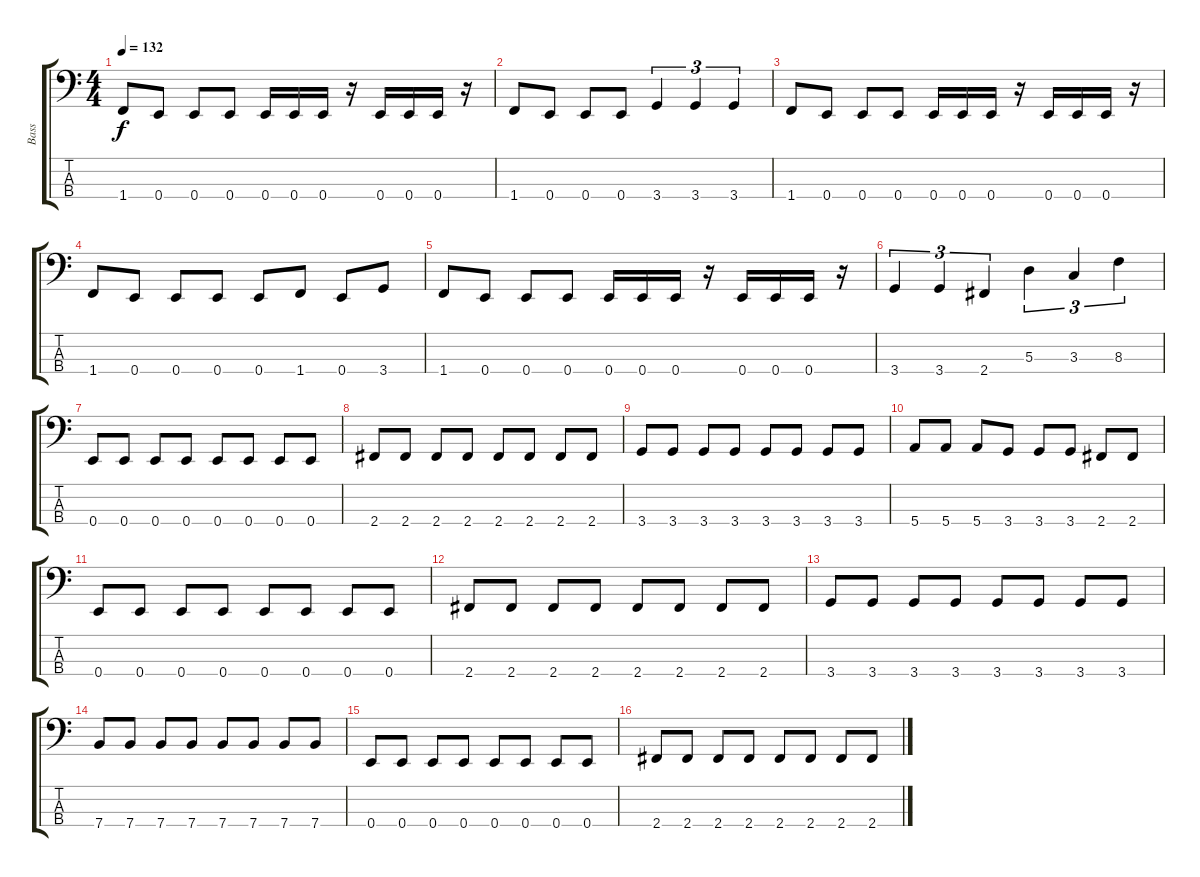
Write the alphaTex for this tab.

\track ("Bass" "Bass") {instrument electricbasspick}
\staff {score tabs}
\tuning (G2 D2 A1 E1) {hide}
\ts (4 4)
\tempo 132
\clef f4
\ks c
1.4.8{dy f} 0.4.8 0.4.8 0.4.8 0.4.16 0.4.16 0.4.16 r.16 0.4.16 0.4.16 0.4.16 r.16 |
1.4.8 0.4.8 0.4.8 0.4.8 3.4.4{tu (3 2)} 3.4.4{tu (3 2)} 3.4.4{tu (3 2)} |
1.4.8 0.4.8 0.4.8 0.4.8 0.4.16 0.4.16 0.4.16 r.16 0.4.16 0.4.16 0.4.16 r.16 |
1.4.8 0.4.8 0.4.8 0.4.8 0.4.8 1.4.8 0.4.8 3.4.8 |
1.4.8 0.4.8 0.4.8 0.4.8 0.4.16 0.4.16 0.4.16 r.16 0.4.16 0.4.16 0.4.16 r.16 |
3.4.4{tu (3 2)} 3.4.4{tu (3 2)} 2.4.4{tu (3 2)} 5.3.4{tu (3 2)} 3.3.4{tu (3 2)} 8.3.4{tu (3 2)} |
0.4.8 0.4.8 0.4.8 0.4.8 0.4.8 0.4.8 0.4.8 0.4.8 |
2.4.8 2.4.8 2.4.8 2.4.8 2.4.8 2.4.8 2.4.8 2.4.8 |
3.4.8 3.4.8 3.4.8 3.4.8 3.4.8 3.4.8 3.4.8 3.4.8 |
5.4.8 5.4.8 5.4.8 3.4.8 3.4.8 3.4.8 2.4.8 2.4.8 |
0.4.8 0.4.8 0.4.8 0.4.8 0.4.8 0.4.8 0.4.8 0.4.8 |
2.4.8 2.4.8 2.4.8 2.4.8 2.4.8 2.4.8 2.4.8 2.4.8 |
3.4.8 3.4.8 3.4.8 3.4.8 3.4.8 3.4.8 3.4.8 3.4.8 |
7.4.8 7.4.8 7.4.8 7.4.8 7.4.8 7.4.8 7.4.8 7.4.8 |
0.4.8 0.4.8 0.4.8 0.4.8 0.4.8 0.4.8 0.4.8 0.4.8 |
2.4.8 2.4.8 2.4.8 2.4.8 2.4.8 2.4.8 2.4.8 2.4.8
